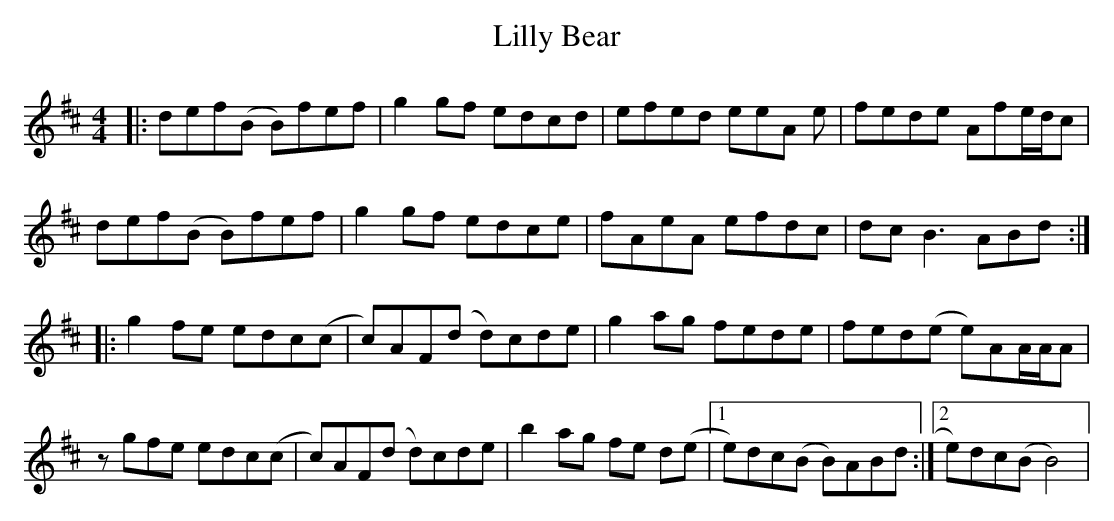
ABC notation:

X:1
T: Lilly Bear
M: 4/4
L: 1/8
K: Bmin
|: def(B B)fef |g2 gf edcd| efed eeA e|fede Afe/d/c |
def(B B)fef |g2 gf edce | fAeA efdc| dcB3 ABd :|
|: g2 fe edc(c | c)AF(d d)cde | g2 ag fede | fed(e e)AA/A/A |
zgfe edc(c | c)AF(d d)cde | b2 ag fe d(e |1 e)dc(B B)ABd :|2 e)dc(B B4)|
